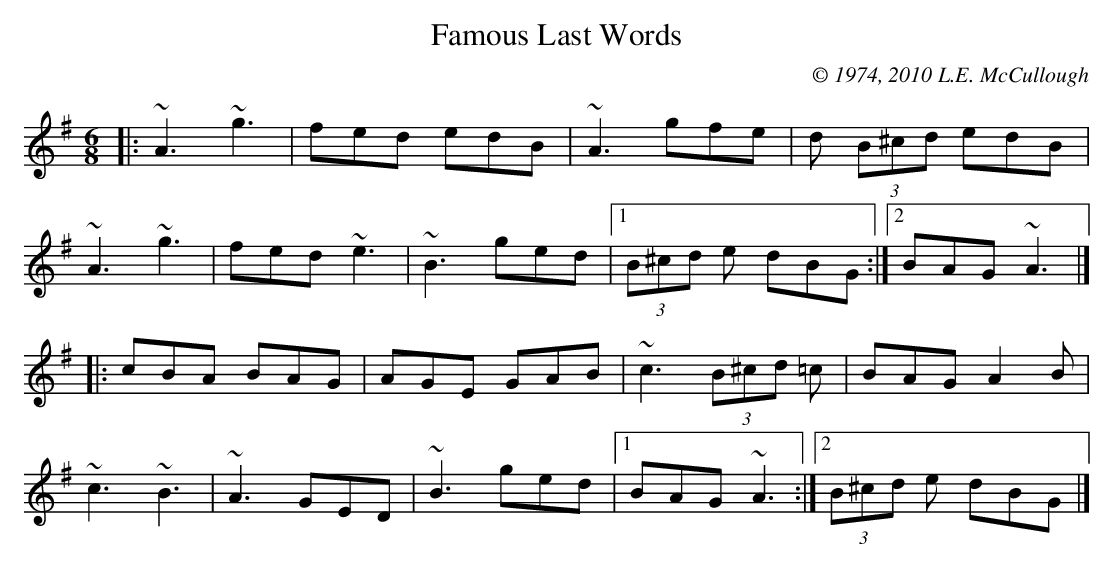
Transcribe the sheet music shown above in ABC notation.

X:1
T:Famous Last Words
C:© 1974, 2010 L.E. McCullough
M:6/8
L:1/8
K:Ador
|:~A3 ~g3|fed edB|~A3 gfe|d (3B^cd edB|
~A3 ~g3|fed ~e3|~B3 ged|1 (3B^cd e dBG:|2 BAG ~A3|]
|:cBA BAG|AGE GAB|~c3 (3B^cd =c|BAG A2B|
~c3 ~B3|~A3 GED|~B3 ged|1BAG ~A3:|2(3B^cd e dBG|]
